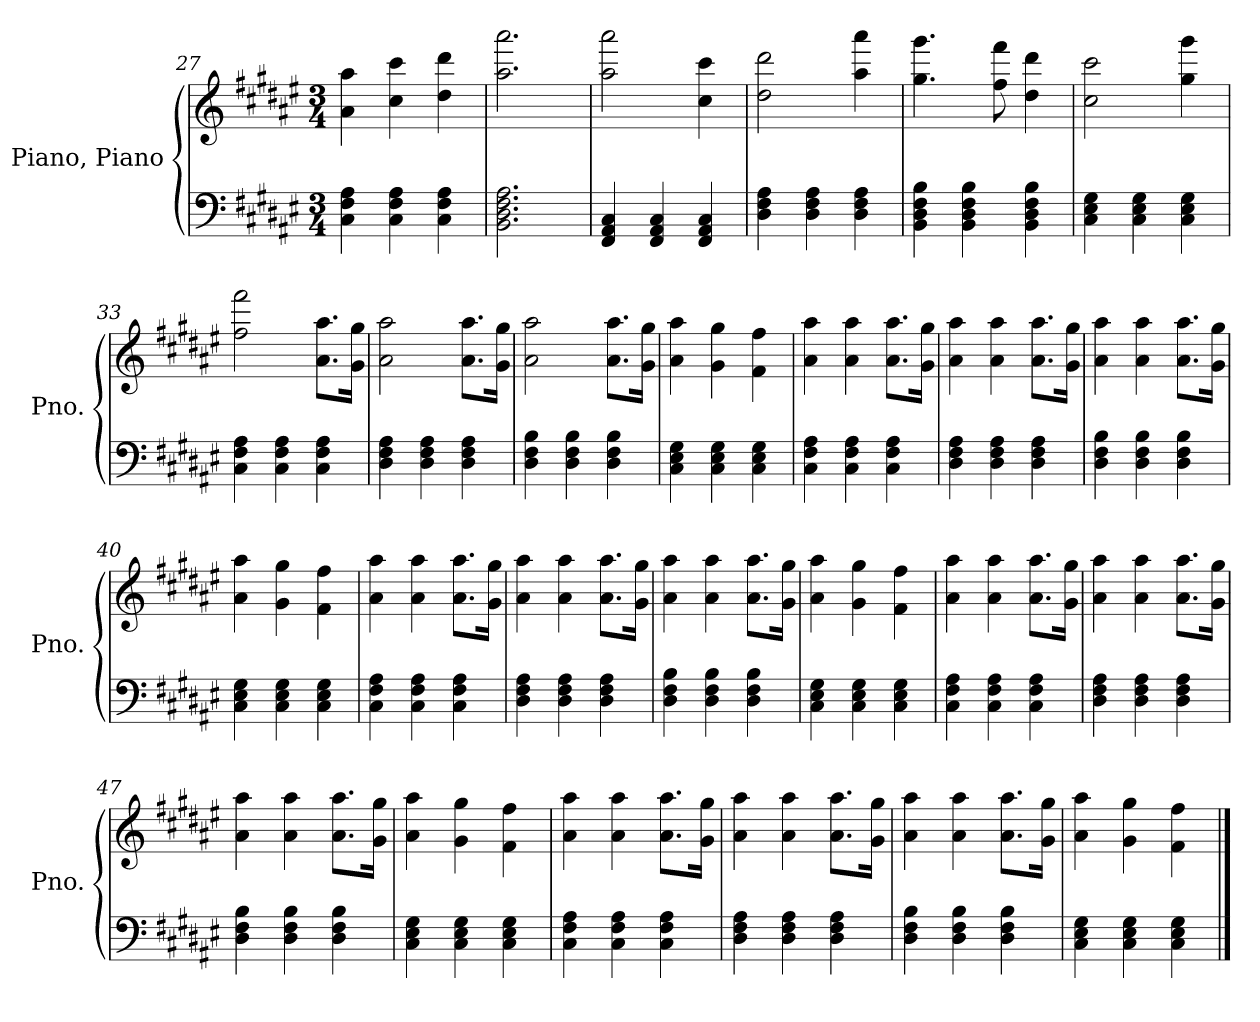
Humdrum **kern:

**kern	**kern
*part1	*part1
*staff2	*staff1
*I"Piano, Piano	*
*I'Pno.	*
*clefF4	*clefG2
*k[f#c#g#d#a#e#]	*k[f#c#g#d#a#e#]
*M3/4	*M3/4
=27	=27
4C#\ 4F#\ 4A#\	4a#\ 4aa#\
4C#\ 4F#\ 4A#\	4cc#\ 4ccc#\
4C#\ 4F#\ 4A#\	4dd#\ 4ddd#\
=28	=28
2.BB\ 2.D#\ 2.F#\ 2.A#\	2.aa#\ 2.aaa#\
=29	=29
4FF#/ 4AA#/ 4C#/	2aa#\ 2aaa#\
4FF#/ 4AA#/ 4C#/	.
4FF#/ 4AA#/ 4C#/	4cc#\ 4ccc#\
=30	=30
4D#\ 4F#\ 4A#\	2dd#\ 2ddd#\
4D#\ 4F#\ 4A#\	.
4D#\ 4F#\ 4A#\	4aa#\ 4aaa#\
=31	=31
4BB\ 4D#\ 4F#\ 4B\	4.gg#\ 4.ggg#\
4BB\ 4D#\ 4F#\ 4B\	.
.	8ff#\ 8fff#\
4BB\ 4D#\ 4F#\ 4B\	4dd#\ 4ddd#\
=32	=32
4C#\ 4E#\ 4G#\	2cc#\ 2ccc#\
4C#\ 4E#\ 4G#\	.
4C#\ 4E#\ 4G#\	4gg#\ 4ggg#\
=33	=33
4C#\ 4F#\ 4A#\	2ff#\ 2fff#\
4C#\ 4F#\ 4A#\	.
4C#\ 4F#\ 4A#\	8.a#\ 8.aa#\L
.	16g#\ 16gg#\Jk
!!LO:LB:g=z
=34	=34
4D#\ 4F#\ 4A#\	2a#\ 2aa#\
4D#\ 4F#\ 4A#\	.
4D#\ 4F#\ 4A#\	8.a#\ 8.aa#\L
.	16g#\ 16gg#\Jk
=35	=35
4D#\ 4F#\ 4B\	2a#\ 2aa#\
4D#\ 4F#\ 4B\	.
4D#\ 4F#\ 4B\	8.a#\ 8.aa#\L
.	16g#\ 16gg#\Jk
=36	=36
4C#\ 4E#\ 4G#\	4a#\ 4aa#\
4C#\ 4E#\ 4G#\	4g#\ 4gg#\
4C#\ 4E#\ 4G#\	4f#\ 4ff#\
=37	=37
4C#\ 4F#\ 4A#\	4a#\ 4aa#\
4C#\ 4F#\ 4A#\	4a#\ 4aa#\
4C#\ 4F#\ 4A#\	8.a#\ 8.aa#\L
.	16g#\ 16gg#\Jk
=38	=38
4D#\ 4F#\ 4A#\	4a#\ 4aa#\
4D#\ 4F#\ 4A#\	4a#\ 4aa#\
4D#\ 4F#\ 4A#\	8.a#\ 8.aa#\L
.	16g#\ 16gg#\Jk
=39	=39
4D#\ 4F#\ 4B\	4a#\ 4aa#\
4D#\ 4F#\ 4B\	4a#\ 4aa#\
4D#\ 4F#\ 4B\	8.a#\ 8.aa#\L
.	16g#\ 16gg#\Jk
=40	=40
4C#\ 4E#\ 4G#\	4a#\ 4aa#\
4C#\ 4E#\ 4G#\	4g#\ 4gg#\
4C#\ 4E#\ 4G#\	4f#\ 4ff#\
!!LO:LB:g=z
=41	=41
4C#\ 4F#\ 4A#\	4a#\ 4aa#\
4C#\ 4F#\ 4A#\	4a#\ 4aa#\
4C#\ 4F#\ 4A#\	8.a#\ 8.aa#\L
.	16g#\ 16gg#\Jk
=42	=42
4D#\ 4F#\ 4A#\	4a#\ 4aa#\
4D#\ 4F#\ 4A#\	4a#\ 4aa#\
4D#\ 4F#\ 4A#\	8.a#\ 8.aa#\L
.	16g#\ 16gg#\Jk
=43	=43
4D#\ 4F#\ 4B\	4a#\ 4aa#\
4D#\ 4F#\ 4B\	4a#\ 4aa#\
4D#\ 4F#\ 4B\	8.a#\ 8.aa#\L
.	16g#\ 16gg#\Jk
=44	=44
4C#\ 4E#\ 4G#\	4a#\ 4aa#\
4C#\ 4E#\ 4G#\	4g#\ 4gg#\
4C#\ 4E#\ 4G#\	4f#\ 4ff#\
=45	=45
4C#\ 4F#\ 4A#\	4a#\ 4aa#\
4C#\ 4F#\ 4A#\	4a#\ 4aa#\
4C#\ 4F#\ 4A#\	8.a#\ 8.aa#\L
.	16g#\ 16gg#\Jk
=46	=46
4D#\ 4F#\ 4A#\	4a#\ 4aa#\
4D#\ 4F#\ 4A#\	4a#\ 4aa#\
4D#\ 4F#\ 4A#\	8.a#\ 8.aa#\L
.	16g#\ 16gg#\Jk
=47	=47
4D#\ 4F#\ 4B\	4a#\ 4aa#\
4D#\ 4F#\ 4B\	4a#\ 4aa#\
4D#\ 4F#\ 4B\	8.a#\ 8.aa#\L
.	16g#\ 16gg#\Jk
!!LO:PB:g=z
=48	=48
4C#\ 4E#\ 4G#\	4a#\ 4aa#\
4C#\ 4E#\ 4G#\	4g#\ 4gg#\
4C#\ 4E#\ 4G#\	4f#\ 4ff#\
=49	=49
4C#\ 4F#\ 4A#\	4a#\ 4aa#\
4C#\ 4F#\ 4A#\	4a#\ 4aa#\
4C#\ 4F#\ 4A#\	8.a#\ 8.aa#\L
.	16g#\ 16gg#\Jk
=50	=50
4D#\ 4F#\ 4A#\	4a#\ 4aa#\
4D#\ 4F#\ 4A#\	4a#\ 4aa#\
4D#\ 4F#\ 4A#\	8.a#\ 8.aa#\L
.	16g#\ 16gg#\Jk
=51	=51
4D#\ 4F#\ 4B\	4a#\ 4aa#\
4D#\ 4F#\ 4B\	4a#\ 4aa#\
4D#\ 4F#\ 4B\	8.a#\ 8.aa#\L
.	16g#\ 16gg#\Jk
=52	=52
4C#\ 4E#\ 4G#\	4a#\ 4aa#\
4C#\ 4E#\ 4G#\	4g#\ 4gg#\
4C#\ 4E#\ 4G#\	4f#\ 4ff#\
==	==
*-	*-
